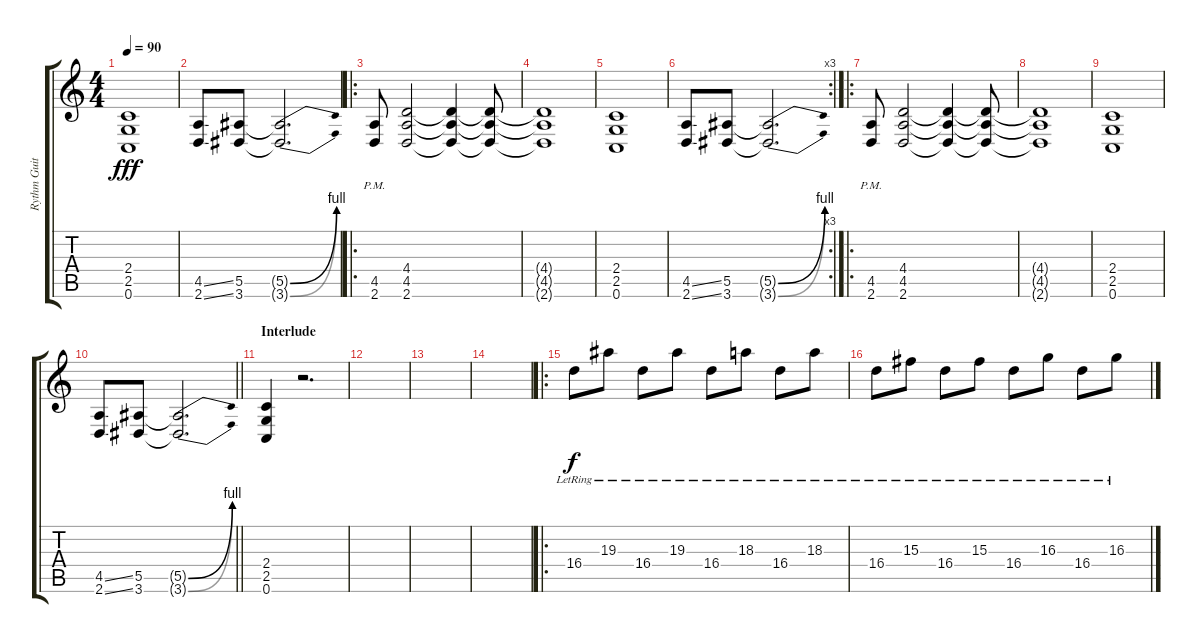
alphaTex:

\track ("Rythm Guit" "Rythm Guit") {instrument electricguitarclean}
\staff {score tabs}
\tuning (C4 G3 Eb3 Bb2 F2 C2) {hide}
\ts (4 4)
\tempo 90
\clef g2
\ks c
(2.4 2.5 0.6).1{dy fff} |
(4.5{ss} 2.6{ss}).8 (5.5 3.6).8 (5.5{be (bend 0 0 60 4) t} 3.6{be (bend 0 0 60 4) t}).2{d} |
\ro
(4.5{pm} 2.6{pm}).8{volume 11 instrument overdrivenguitar} (4.4 4.5 2.6).2 (4.4{t} 4.5{t} 2.6{t}).4 (4.4{t} 4.5{t} 2.6{t}).8 |
(4.4{t} 4.5{t} 2.6{t}).1 |
(2.4 2.5 0.6).1 |
\rc 3
(4.5{ss} 2.6{ss}).8 (5.5 3.6).8 (5.5{be (bend 0 0 60 4) t} 3.6{be (bend 0 0 60 4) t}).2{d} |
\ro
(4.5{pm} 2.6{pm}).8{volume 11 instrument overdrivenguitar} (4.4 4.5 2.6).2 (4.4{t} 4.5{t} 2.6{t}).4 (4.4{t} 4.5{t} 2.6{t}).8 |
(4.4{t} 4.5{t} 2.6{t}).1 |
(2.4 2.5 0.6).1 |
\barLineRight lightlight
(4.5{ss} 2.6{ss}).8 (5.5 3.6).8 (5.5{be (bend 0 0 60 4) t} 3.6{be (bend 0 0 60 4) t}).2{d} |
\section ("" "Interlude")
(2.4 2.5 0.6).4 r.2{d} |
|
|
|
\ro
16.4{lr}.8{dy f volume 16 balance 16 instrument electricguitarclean} 19.3{lr}.8 16.4{lr}.8 19.3{lr}.8 16.4{lr}.8 18.3{lr}.8 16.4{lr}.8 18.3{lr}.8 |
16.4{lr}.8 15.3{lr}.8 16.4{lr}.8 15.3{lr}.8 16.4{lr}.8 16.3{lr}.8 16.4{lr}.8 16.3{lr}.8
